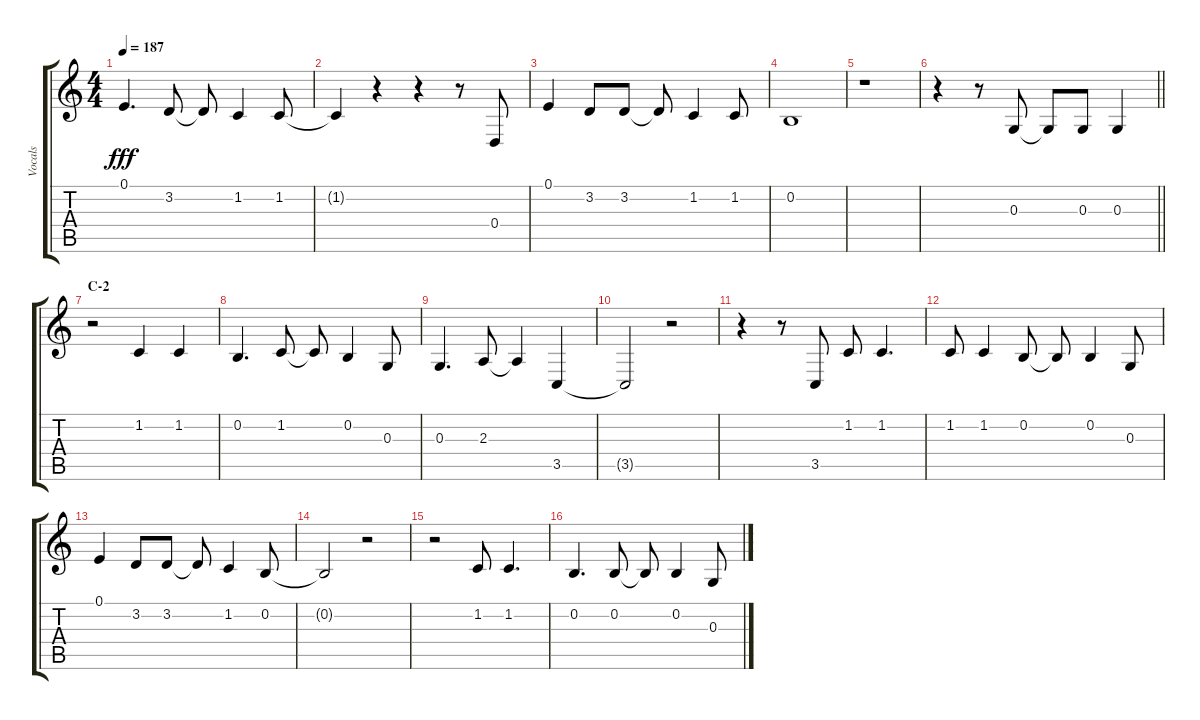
\track ("Vocals" "Vocals") {instrument voiceoohs}
\staff {score tabs}
\tuning (E4 B3 G3 D3 A2 E2) {hide}
\ts (4 4)
\tempo 187
\clef g2
\ks c
0.1.4{d dy fff} 3.2.8 3.2{t}.8 1.2.4 1.2.8 |
1.2{t}.4 r.4 r.4 r.8 0.4.8 |
0.1.4 3.2.8 3.2.8 3.2{t}.8 1.2.4 1.2.8 |
0.2.1 |
r.1 |
\barLineRight lightlight
r.4 r.8 0.3.8 0.3{t}.8 0.3.8 0.3.4 |
\section ("" "C-2")
r.2 1.2.4 1.2.4 |
0.2.4{d} 1.2.8 1.2{t}.8 0.2.4 0.3.8 |
0.3.4{d} 2.3.8 2.3{t}.4 3.5.4 |
3.5{t}.2 r.2 |
r.4 r.8 3.5.8 1.2.8 1.2.4{d} |
1.2.8 1.2.4 0.2.8 0.2{t}.8 0.2.4 0.3.8 |
0.1.4 3.2.8 3.2.8 3.2{t}.8 1.2.4 0.2.8 |
0.2{t}.2 r.2 |
r.2 1.2.8 1.2.4{d} |
0.2.4{d} 0.2.8 0.2{t}.8 0.2.4 0.3.8
